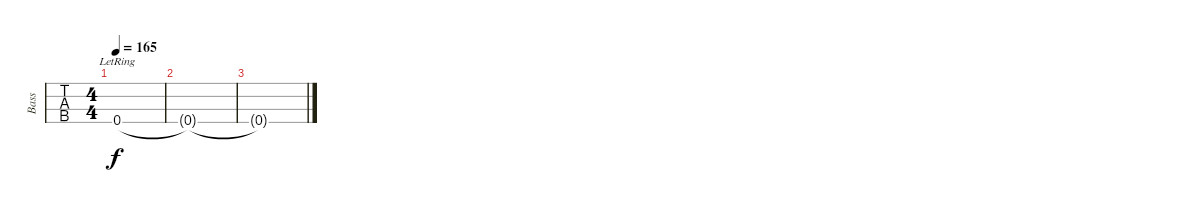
\track ("Bass" "Bass") {instrument electricbassfinger}
\staff {tabs}
\tuning (Gb2 D2 A1 D1) {hide}
\ts (4 4)
\tempo 165
\clef f4
\ks eminor
0.4{lr}.1{dy f} |
0.4{t}.1{volume 0} |
0.4{t}.1
